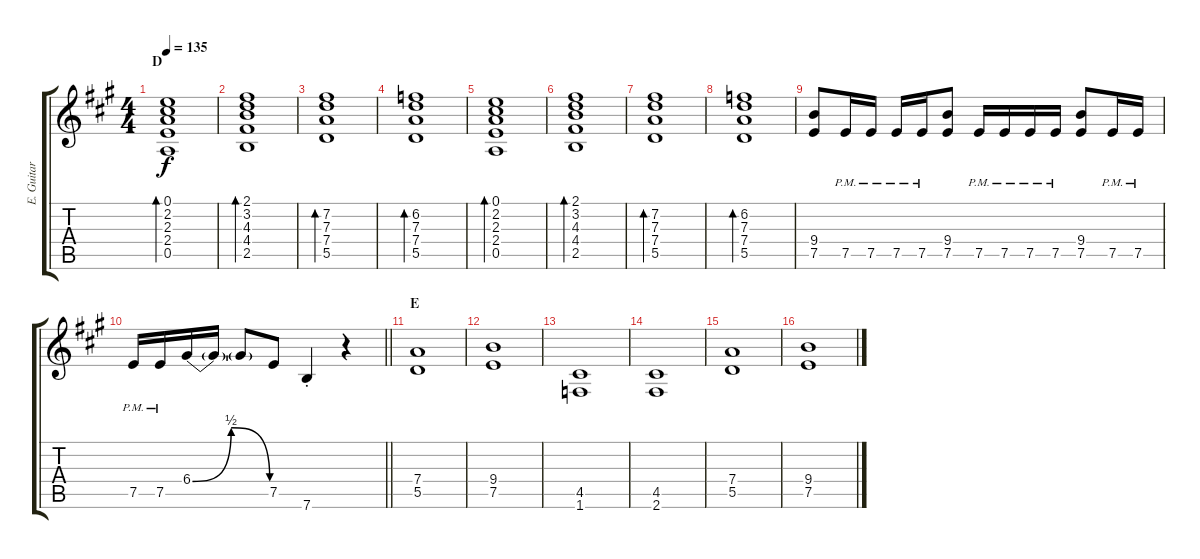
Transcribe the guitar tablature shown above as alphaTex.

\track ("E. Guitar II" "E. Guitar ") {instrument overdrivenguitar}
\staff {score tabs}
\tuning (E4 B3 G3 D3 A2 E2) {hide}
\ts (4 4)
\section ("" "D")
\tempo 135
\clef g2
\ks a
(0.1 2.2 2.3 2.4 0.5).1{bd 240 dy f} |
(2.1 3.2 4.3 4.4 2.5).1{bd 240} |
(7.2 7.3 7.4 5.5).1{bd 240} |
(6.2 7.3 7.4 5.5).1{bd 240} |
(0.1 2.2 2.3 2.4 0.5).1{bd 240} |
(2.1 3.2 4.3 4.4 2.5).1{bd 240} |
(7.2 7.3 7.4 5.5).1{bd 240} |
(6.2 7.3 7.4 5.5).1{bd 240} |
(9.4 7.5).8 7.5{pm}.16 7.5{pm}.16 7.5{pm}.16 7.5{pm}.16 (9.4 7.5).8 7.5{pm}.16 7.5{pm}.16 7.5{pm}.16 7.5{pm}.16 (9.4 7.5).8 7.5{pm}.16 7.5{pm}.16 |
\barLineRight lightlight
7.5{pm}.16 7.5{pm}.16 6.4{be (bendrelease 0 0 30 2 30 2 60 0)}.16 6.4{t}.16 6.4{t}.8 7.5.8 7.6{st}.4 r.4 |
\section ("" "E")
(7.4 5.5).1 |
(9.4 7.5).1 |
(4.5 1.6).1 |
(4.5 2.6).1 |
(7.4 5.5).1 |
(9.4 7.5).1
